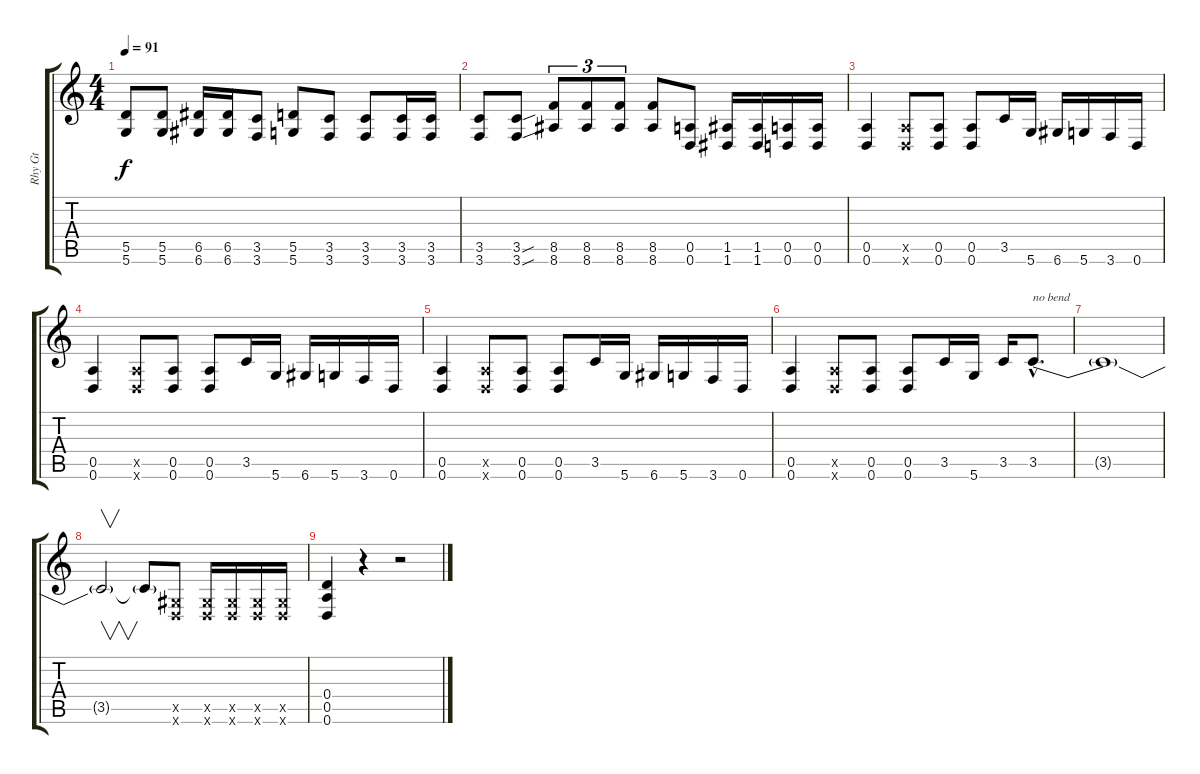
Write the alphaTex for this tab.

\track ("Rhy Gt" "Rhy Gt") {instrument distortionguitar}
\staff {score tabs}
\tuning (E4 B3 G3 D3 A2 D2) {hide}
\ts (4 4)
\tempo 91
\clef g2
\ks c
(5.5 5.6).8{dy f} (5.5 5.6).8 (6.5 6.6).16 (6.5 6.6).16 (3.5 3.6).8 (5.5 5.6).8 (3.5 3.6).8 (3.5 3.6).8 (3.5 3.6).16 (3.5 3.6).16 |
(3.5 3.6).8 (3.5{sou} 3.6{sou}).8 (8.5 8.6).8{tu (3 2)} (8.5 8.6).8{tu (3 2)} (8.5 8.6).8{tu (3 2)} (8.5 8.6).8 (0.5 0.6).8 (1.5 1.6).16 (1.5 1.6).16 (0.5 0.6).16 (0.5 0.6).16 |
(0.5 0.6).4 (0.5{x} 0.6{x}).8 (0.5 0.6).8 (0.5 0.6).8 3.5.16 5.6.16 6.6.16 5.6.16 3.6.16 0.6.16 |
(0.5 0.6).4 (0.5{x} 0.6{x}).8 (0.5 0.6).8 (0.5 0.6).8 3.5.16 5.6.16 6.6.16 5.6.16 3.6.16 0.6.16 |
(0.5 0.6).4 (0.5{x} 0.6{x}).8 (0.5 0.6).8 (0.5 0.6).8 3.5.16 5.6.16 6.6.16 5.6.16 3.6.16 0.6.16 |
(0.5 0.6).4 (0.5{x} 0.6{x}).8 (0.5 0.6).8 (0.5 0.6).8 3.5.16 5.6.16 3.5.16 3.5{be (custom 0 0 15 0 30 0 37 0 41 0 45 0 49 0 60 0) hac}.8{d txt "no bend" volume 10} |
3.5{t}.1 |
3.5{t}.2{v} 3.5{t}.8 (-1.5{x} 0.6{x}).8{volume 16} (-1.5{x} 0.6{x}).16 (-1.5{x} 0.6{x}).16 (-1.5{x} 0.6{x}).16 (-1.5{x} 0.6{x}).16 |
(0.4 0.5 0.6).4 r.4 r.2
